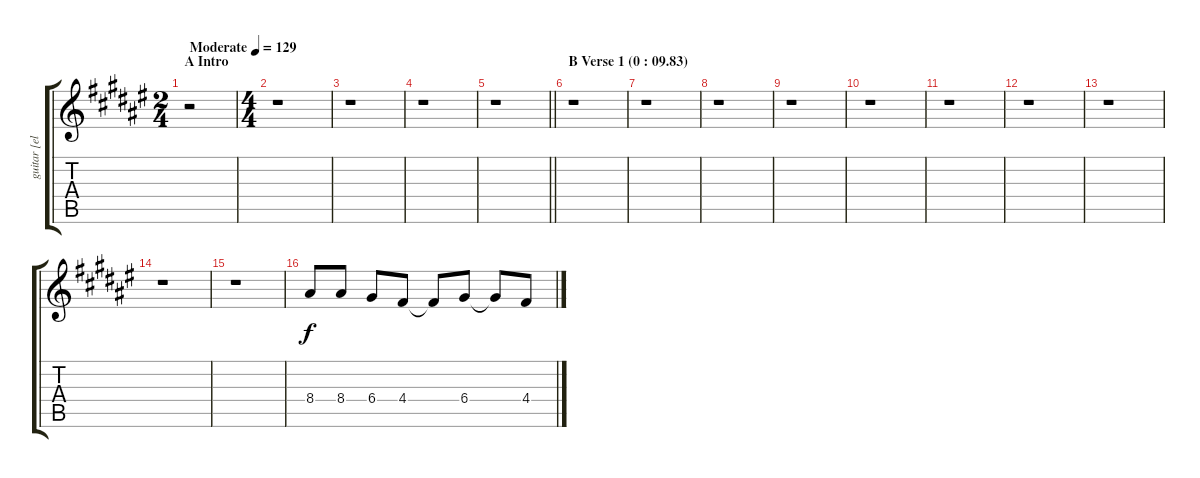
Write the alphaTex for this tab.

\track ("guitar [electric]" "guitar [el") {instrument electricguitarclean}
\staff {score tabs}
\tuning (E4 B3 G3 D3 A2 E2) {hide}
\ts (2 4)
\section ("" "A Intro")
\tempo (129 "Moderate")
\clef g2
\ks f#
r.2{dy f instrument electricguitarclean} |
\ts (4 4)
r.1 |
r.1 |
r.1 |
\barLineRight lightlight
r.1 |
\section ("" "B Verse 1 (0 : 09.83)")
r.1 |
r.1 |
r.1 |
r.1 |
r.1 |
r.1 |
r.1 |
r.1 |
r.1 |
r.1 |
8.4.8 8.4.8 6.4.8 4.4.8 4.4{t}.8 6.4.8 6.4{t}.8 4.4.8
